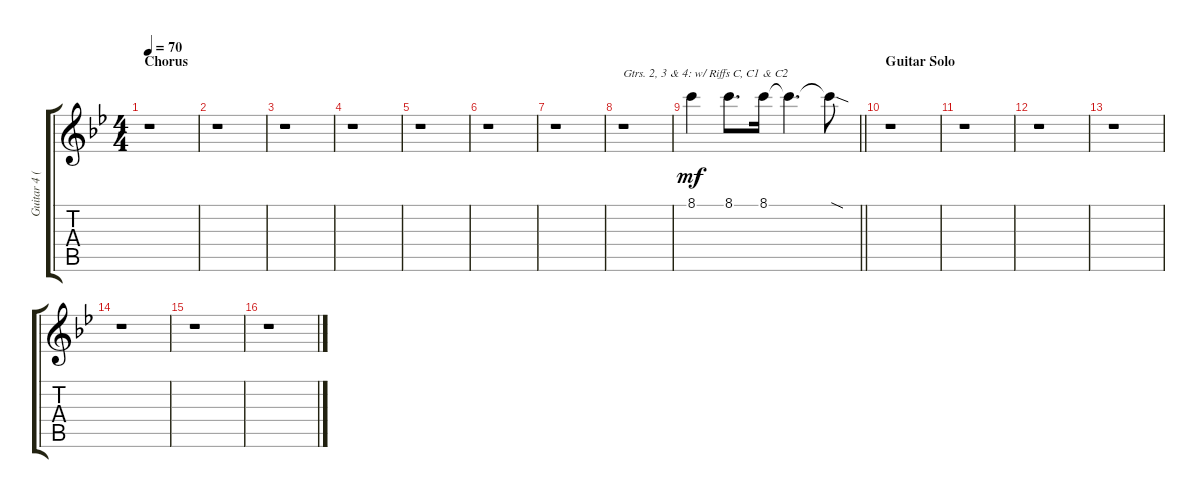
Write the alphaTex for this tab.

\track ("Guitar 4 (dist.)" "Guitar 4 (") {instrument distortionguitar}
\staff {score tabs}
\tuning (E4 B3 G3 D3 A2 E2) {hide}
\ts (4 4)
\section ("" "Chorus")
\tempo 70
\clef g2
\ks gminor
r.1{dy mf} |
r.1 |
r.1 |
r.1 |
r.1 |
r.1 |
r.1 |
r.1{txt "Gtrs. 2, 3 & 4: w/ Riffs C, C1 & C2"} |
\barLineRight lightlight
8.1.4 8.1.8{d} 8.1.16 8.1{t}.4{d} 8.1{sod t}.8 |
\section ("" "Guitar Solo")
r.1 |
r.1 |
r.1 |
r.1 |
r.1 |
r.1 |
r.1
